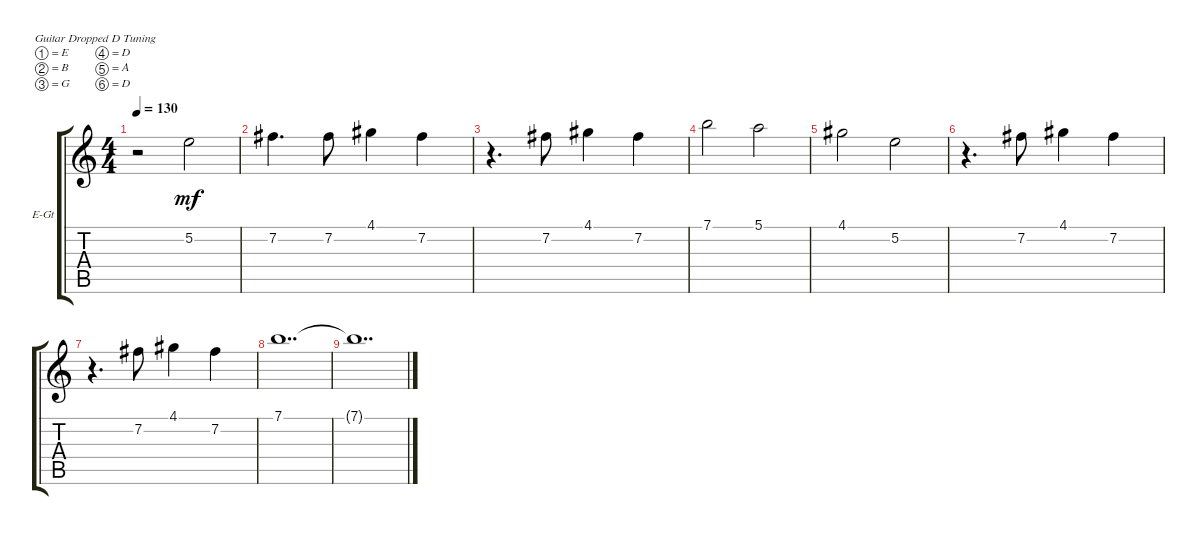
\defaultSystemsLayout 4
\bracketExtendMode groupsimilarinstruments
\firstSystemTrackNameOrientation horizontal
\otherSystemsTrackNameOrientation horizontal
\track ("Electric Guitar" "E-Gt") {instrument electricguitarclean}
\staff {score tabs}
\tuning (E4 B3 G3 D3 A2 D2)
\ts (4 4)
\tempo 130
\clef g2
\ks c
r.2{dy mf} 5.2.2 |
7.2.4{d} 7.2.8 4.1.4 7.2.4 |
r.4{d} 7.2.8 4.1.4 7.2.4 |
7.1.2 5.1.2 |
4.1.2 5.2.2 |
r.4{d} 7.2.8 4.1.4 7.2.4 |
r.4{d} 7.2.8 4.1.4 7.2.4 |
7.1.1{dd} |
7.1{t}.1{dd}
